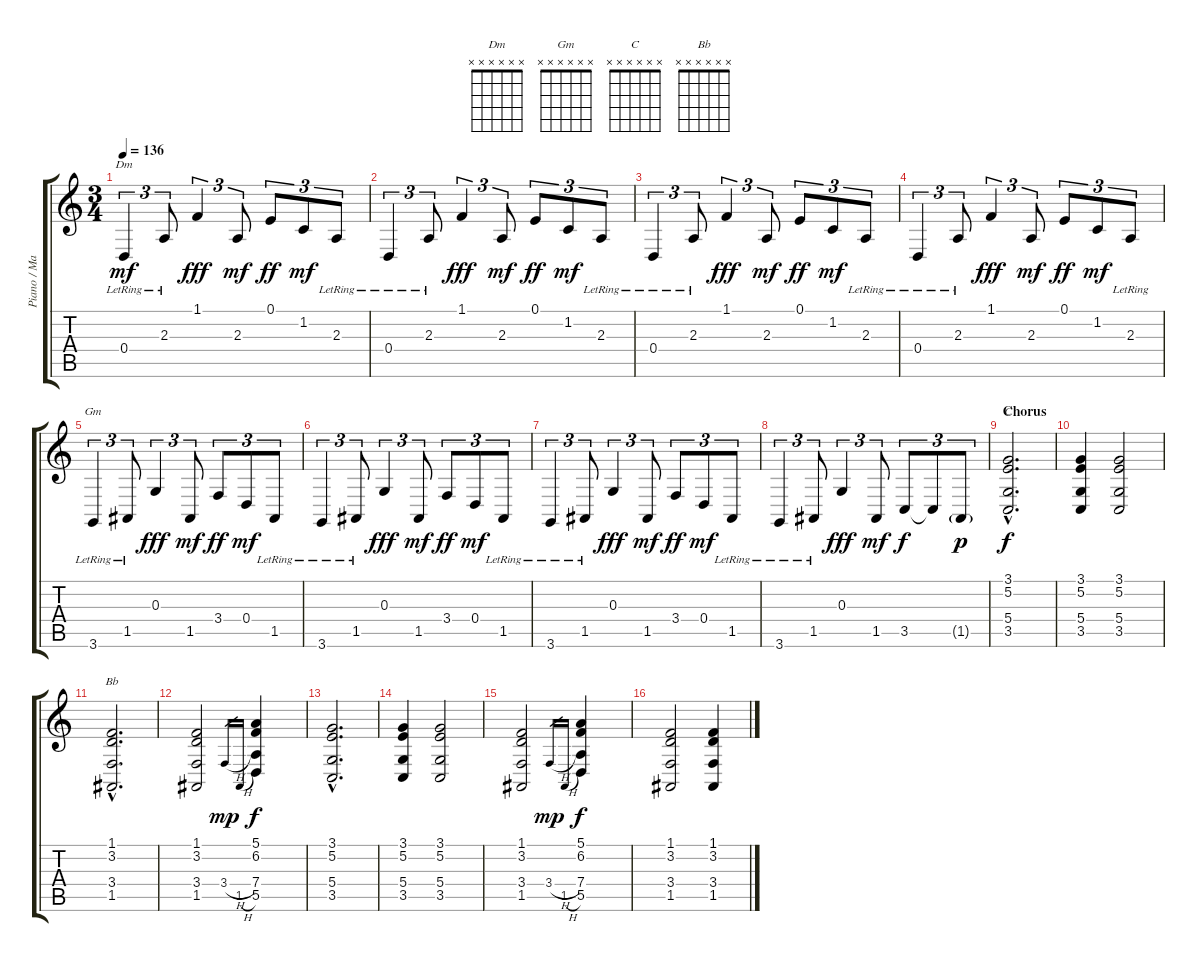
\track ("Piano / Martinus Spierenburg" "Piano / Ma") {instrument acousticgrandpiano}
\staff {score tabs}
\tuning (E4 B3 G3 D3 A2 E2) {hide}
\chord ("Dm" x x x x x x) {firstfret 0}
\chord ("Gm" x x x x x x) {firstfret 0}
\chord ("C" x x x x x x) {firstfret 0}
\chord ("Bb" x x x x x x) {firstfret 0}
\ts (3 4)
\tempo 136
\clef g2
\ks c
0.4{lr}.4{tu (3 2) ch "Dm" dy mf} 2.3{lr}.8{tu (3 2)} 1.1.4{tu (3 2) dy fff} 2.3.8{tu (3 2) dy mf} 0.1.8{tu (3 2) dy ff} 1.2.8{tu (3 2) dy mf} 2.3{lr}.8{tu (3 2)} |
0.4{lr}.4{tu (3 2)} 2.3{lr}.8{tu (3 2)} 1.1.4{tu (3 2) dy fff} 2.3.8{tu (3 2) dy mf} 0.1.8{tu (3 2) dy ff} 1.2.8{tu (3 2) dy mf} 2.3{lr}.8{tu (3 2)} |
0.4{lr}.4{tu (3 2)} 2.3{lr}.8{tu (3 2)} 1.1.4{tu (3 2) dy fff} 2.3.8{tu (3 2) dy mf} 0.1.8{tu (3 2) dy ff} 1.2.8{tu (3 2) dy mf} 2.3{lr}.8{tu (3 2)} |
0.4{lr}.4{tu (3 2)} 2.3{lr}.8{tu (3 2)} 1.1.4{tu (3 2) dy fff} 2.3.8{tu (3 2) dy mf} 0.1.8{tu (3 2) dy ff} 1.2.8{tu (3 2) dy mf} 2.3{lr}.8{tu (3 2)} |
3.6{lr}.4{tu (3 2) ch "Gm"} 1.5{lr}.8{tu (3 2)} 0.3.4{tu (3 2) dy fff} 1.5.8{tu (3 2) dy mf} 3.4.8{tu (3 2) dy ff} 0.4.8{tu (3 2) dy mf} 1.5{lr}.8{tu (3 2)} |
3.6{lr}.4{tu (3 2)} 1.5{lr}.8{tu (3 2)} 0.3.4{tu (3 2) dy fff} 1.5.8{tu (3 2) dy mf} 3.4.8{tu (3 2) dy ff} 0.4.8{tu (3 2) dy mf} 1.5{lr}.8{tu (3 2)} |
3.6{lr}.4{tu (3 2)} 1.5{lr}.8{tu (3 2)} 0.3.4{tu (3 2) dy fff} 1.5.8{tu (3 2) dy mf} 3.4.8{tu (3 2) dy ff} 0.4.8{tu (3 2) dy mf} 1.5{lr}.8{tu (3 2)} |
3.6{lr}.4{tu (3 2)} 1.5{lr}.8{tu (3 2)} 0.3.4{tu (3 2) dy fff} 1.5.8{tu (3 2) dy mf} 3.5.8{tu (3 2) dy f} 3.5{t}.8{tu (3 2)} 1.5{g}.8{tu (3 2) dy p} |
\section ("" "Chorus")
(3.1{hac} 5.2{hac} 5.4{hac} 3.5{hac}).2{d ch "C" dy f} |
(3.1 5.2 5.4 3.5).4 (3.1 5.2 5.4 3.5).2 |
(1.1{hac} 3.2{hac} 3.4{hac} 1.5{hac}).2{d ch "Bb"} |
(1.1 3.2 3.4 1.5).2 3.4{h}.16{gr dy mp} 1.5{h}.16{gr} (5.1 6.2 7.4 5.5).4{dy f} |
(3.1{hac} 5.2{hac} 5.4{hac} 3.5{hac}).2{d} |
(3.1 5.2 5.4 3.5).4 (3.1 5.2 5.4 3.5).2 |
(1.1 3.2 3.4 1.5).2 3.4{h}.16{gr dy mp} 1.5{h}.16{gr} (5.1 6.2 7.4 5.5).4{dy f} |
(1.1 3.2 3.4 1.5).2 (1.1 3.2 3.4 1.5).4
